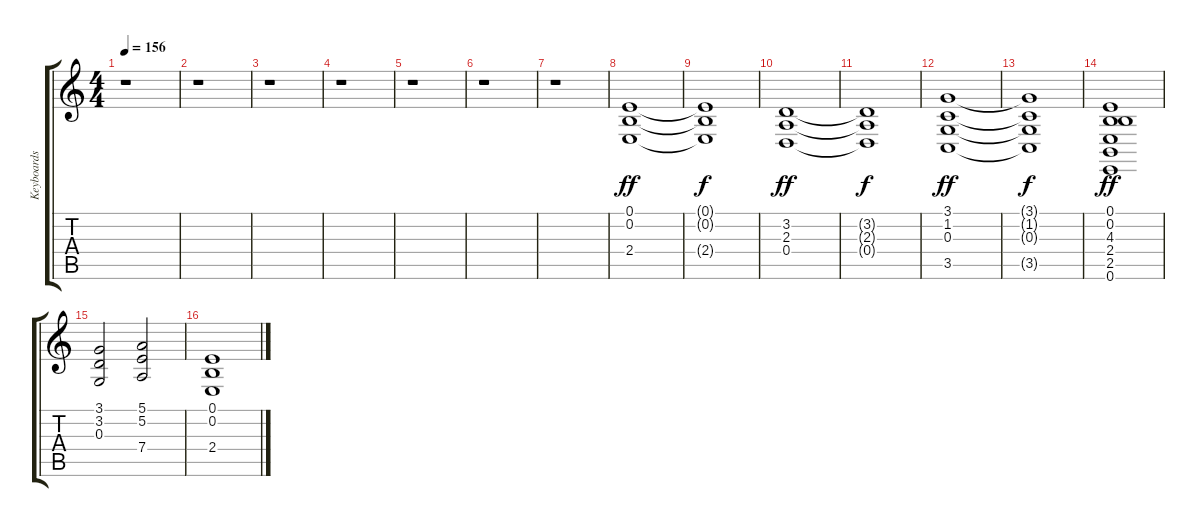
\track ("Keyboards" "Keyboards") {instrument synthstrings1}
\staff {score tabs}
\tuning (E4 B3 G3 D3 A2 E2) {hide}
\ts (4 4)
\tempo 156
\clef g2
\ks c
r.1{dy mp} |
r.1 |
r.1 |
r.1 |
r.1 |
r.1 |
r.1 |
(0.1 0.2 2.4).1{dy ff} |
(0.1{t} 0.2{t} 2.4{t}).1{dy f} |
(3.2 2.3 0.4).1{dy ff} |
(3.2{t} 2.3{t} 0.4{t}).1{dy f} |
(3.1 1.2 0.3 3.5).1{dy ff} |
(3.1{t} 1.2{t} 0.3{t} 3.5{t}).1{dy f} |
(0.1 0.2 4.3 2.4 2.5 0.6).1{dy ff} |
(3.1 3.2 0.3).2 (5.1 5.2 7.4).2 |
(0.1 0.2 2.4).1
